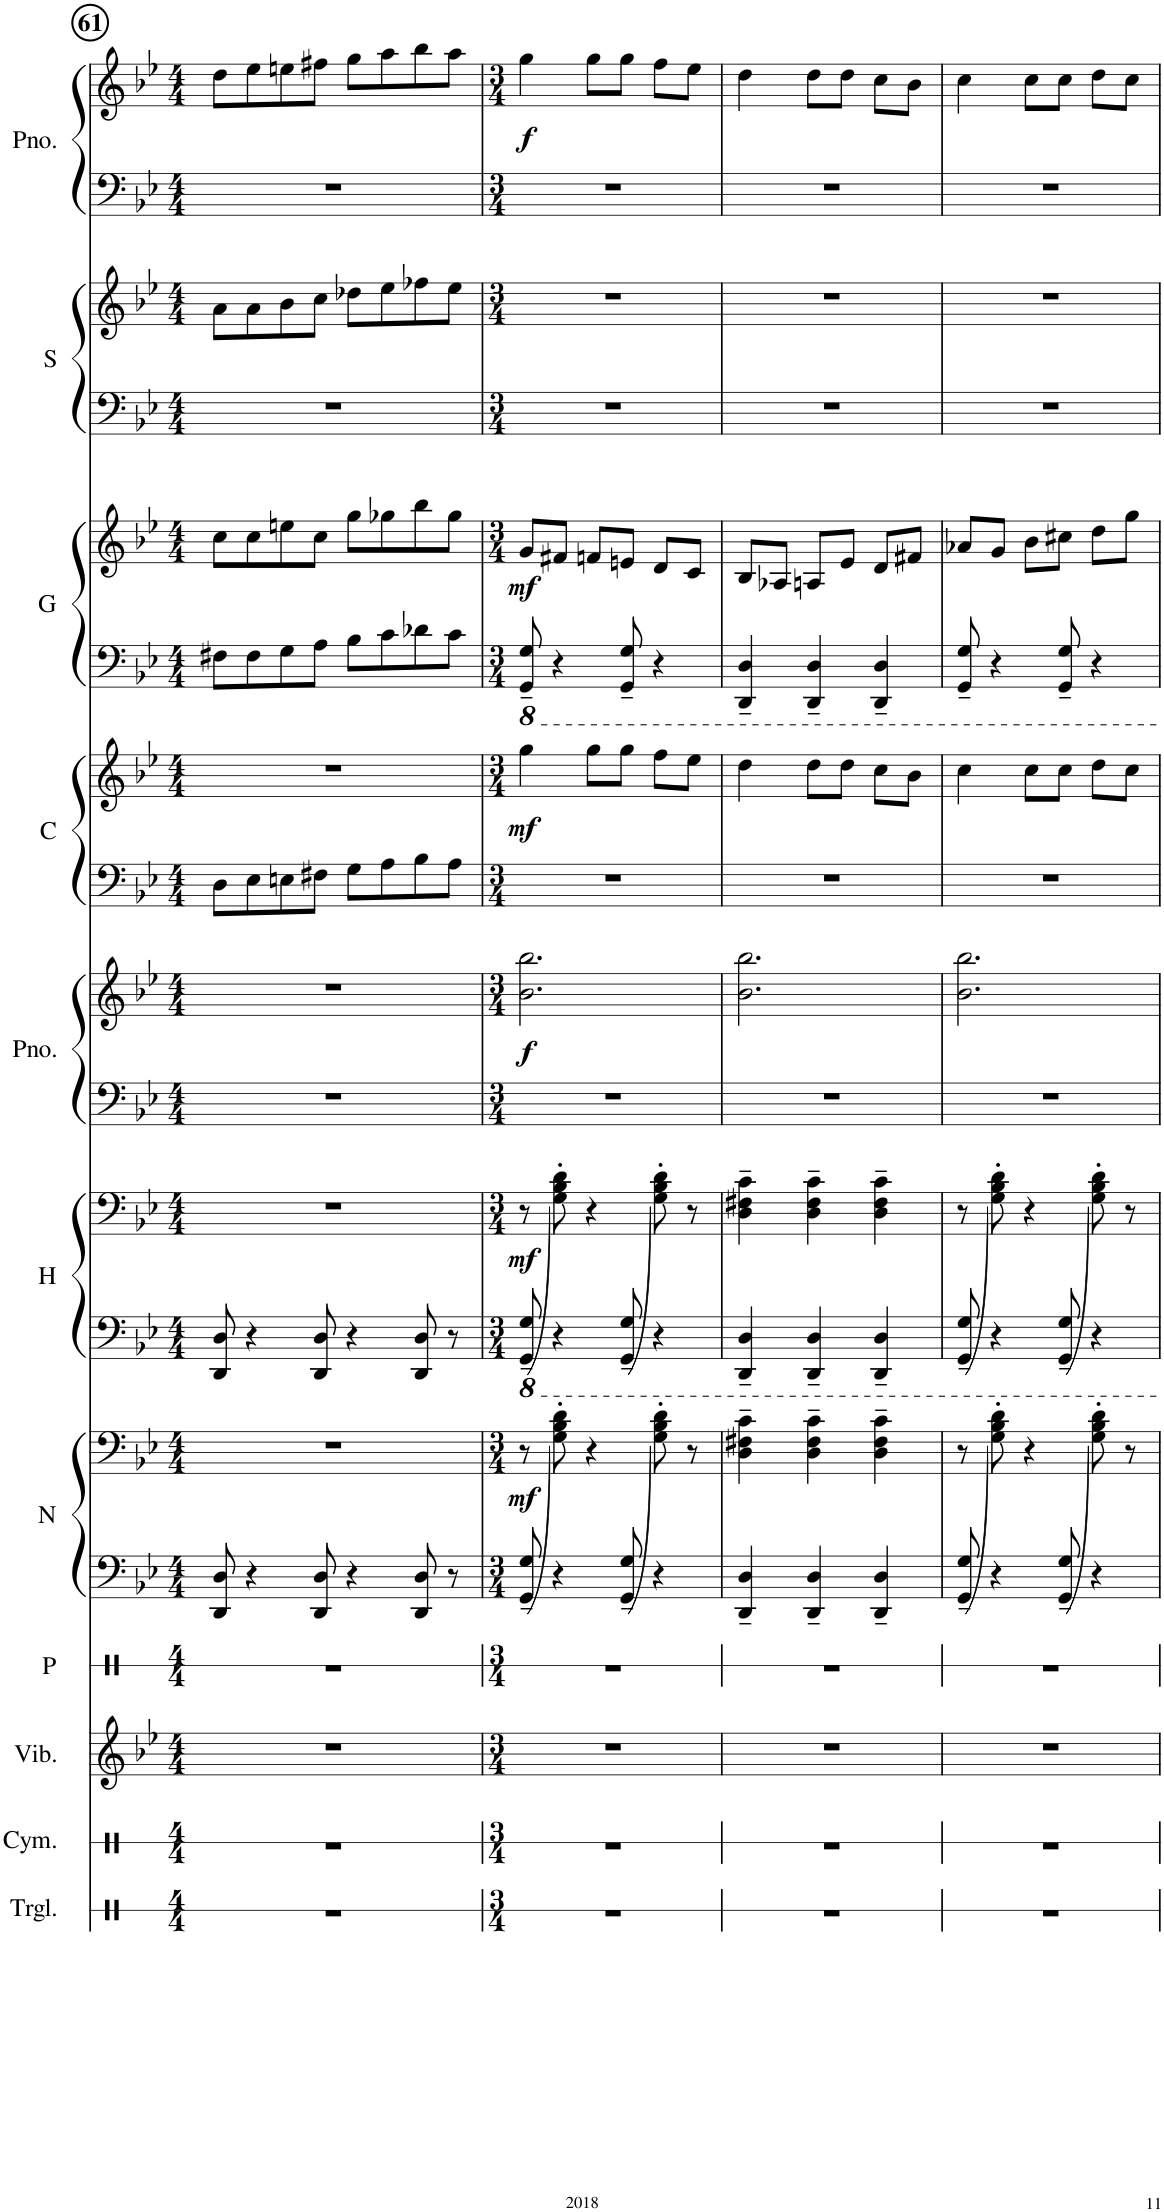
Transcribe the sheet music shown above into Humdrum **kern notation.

**kern	**kern	**kern	**kern	**kern	**kern	**dynam	**kern	**kern	**dynam	**kern	**kern	**dynam	**kern	**kern	**dynam	**kern	**kern	**dynam	**kern	**kern	**kern	**kern	**dynam
*part11	*part10	*part9	*part8	*part7	*part7	*part7	*part6	*part6	*part6	*part5	*part5	*part5	*part4	*part4	*part4	*part3	*part3	*part3	*part2	*part2	*part1	*part1	*part1
*staff18	*staff17	*staff16	*staff15	*staff14	*staff13	*staff13/14	*staff12	*staff11	*staff11/12	*staff10	*staff9	*staff9/10	*staff8	*staff7	*staff7/8	*staff6	*staff5	*staff5/6	*staff4	*staff3	*staff2	*staff1	*staff1/2
*I"Triangle	*I"Cymbal	*I"Vibraphone	*I"Panda	*I"Nate?	*	*	*I"Makeup Cake	*	*	*I"Piano	*	*	*I"Wyoming	*	*	*I"Dumb One	*	*	*I"SANTA!	*	*I"Piano	*	*
*I'Trgl.	*I'Cym.	*I'Vib.	*I'P	*I'N	*	*	*	*	*	*I'Pno.	*	*	*	*	*	*	*	*	*I'S	*	*I'Pno.	*	*
!!LO:PB:g=z
*clefX	*clefX	*clefG2	*clefX	*clefF4	*clefF4	*	*clefF4	*clefF4	*	*clefF4	*clefG2	*	*clefF4	*clefG2	*	*clefF4	*clefG2	*	*clefF4	*clefG2	*clefF4	*clefG2	*
*k[]	*k[]	*k[b-e-]	*k[]	*k[b-e-]	*k[b-e-]	*	*k[b-e-]	*k[b-e-]	*	*k[b-e-]	*k[b-e-]	*	*k[b-e-]	*k[b-e-]	*	*k[b-e-]	*k[b-e-]	*	*k[b-e-]	*k[b-e-]	*k[b-e-]	*k[b-e-]	*
*M4/4	*M4/4	*M4/4	*M4/4	*M4/4	*M4/4	*	*M4/4	*M4/4	*	*M4/4	*M4/4	*	*M4/4	*M4/4	*	*M4/4	*M4/4	*	*M4/4	*M4/4	*M4/4	*M4/4	*
=61	=61	=61	=61	=61	=61	=61	=61	=61	=61	=61	=61	=61	=61	=61	=61	=61	=61	=61	=61	=61	=61	=61	=61
1r	1r	1r	1r	8DD/ 8D/	1r	.	8DD/ 8D/	1r	.	1r	1r	.	8D\L	1r	.	8F#X\L	8cc\L	.	1r	8a\L	1r	8dd\L	.
.	.	.	.	4r	.	.	4r	.	.	.	.	.	8E-\	.	.	8F#\	8cc\	.	.	8a\	.	8ee-\	.
.	.	.	.	.	.	.	.	.	.	.	.	.	8En\	.	.	8G\	8een\	.	.	8b-\	.	8een\	.
.	.	.	.	8DD/ 8D/	.	.	8DD/ 8D/	.	.	.	.	.	8F#X\J	.	.	8A\J	8cc\J	.	.	8cc\J	.	8ff#X\J	.
.	.	.	.	4r	.	.	4r	.	.	.	.	.	8G\L	.	.	8B-\L	8gg\L	.	.	8dd-X\L	.	8gg\L	.
.	.	.	.	.	.	.	.	.	.	.	.	.	8A\	.	.	8c\	8gg-X\	.	.	8ee-\	.	8aa\	.
.	.	.	.	8DD/ 8D/	.	.	8DD/ 8D/	.	.	.	.	.	8B-\	.	.	8d-X\	8bb-\	.	.	8ff-X\	.	8bb-\	.
.	.	.	.	8r	.	.	8r	.	.	.	.	.	8A\J	.	.	8c\J	8gg-\J	.	.	8ee-\J	.	8aa\J	.
=62	=62	=62	=62	=62	=62	=62	=62	=62	=62	=62	=62	=62	=62	=62	=62	=62	=62	=62	=62	=62	=62	=62	=62
*M3/4	*M3/4	*M3/4	*M3/4	*M3/4	*M3/4	*	*M3/4	*M3/4	*	*M3/4	*M3/4	*	*M3/4	*M3/4	*	*M3/4	*M3/4	*	*M3/4	*M3/4	*M3/4	*M3/4	*
!	!	!	!	!	!	!LO:DY:b	!	!	!LO:DY:b	!	!	!LO:DY:b	!	!	!LO:DY:b	!	!	!LO:DY:b	!	!	!	!	!LO:DY:b
2.r	2.r	2.r	2.r	(8GG/~ 8G/~	8r	mf	(8GGG/~ 8GG/~	8r	mf	2.r	2.b-\ 2.bb-\	f	2.r	4gg\	mf	8GGG/~ 8GG/~	8g/L	mf	2.r	2.r	2.r	4gg\	f
.	.	.	.	4r	8G\' 8B-\' 8d\'	.	4r	8G\' 8B-\' 8d\'	.	.	.	.	.	.	.	4r	8f#X/J	.	.	.	.	.	.
.	.	.	.	.	4r	.	.	4r	.	.	.	.	.	8gg\L	.	.	8fn/L	.	.	.	.	8gg\L	.
.	.	.	.	(8GG/~ 8G/~	.	.	(8GGG/~ 8GG/~	.	.	.	.	.	.	8gg\J	.	8GGG/~ 8GG/~	8en/J	.	.	.	.	8gg\J	.
.	.	.	.	4r	8G\' 8B-\' 8d\'	.	4r	8G\' 8B-\' 8d\'	.	.	.	.	.	8ff\L	.	4r	8d/L	.	.	.	.	8ff\L	.
.	.	.	.	.	8r	.	.	8r	.	.	.	.	.	8ee-\J	.	.	8c/J	.	.	.	.	8ee-\J	.
=63	=63	=63	=63	=63	=63	=63	=63	=63	=63	=63	=63	=63	=63	=63	=63	=63	=63	=63	=63	=63	=63	=63	=63
2.r	2.r	2.r	2.r	4DD/~ 4D/~	4D\~ 4F#X\~ 4c\~	.	4DDD/~ 4DD/~	4D\~ 4F#X\~ 4c\~	.	2.r	2.b-\ 2.bb-\	.	2.r	4dd\	.	4DDD/~ 4DD/~	8B-/L	.	2.r	2.r	2.r	4dd\	.
.	.	.	.	.	.	.	.	.	.	.	.	.	.	.	.	.	8A-X/J	.	.	.	.	.	.
.	.	.	.	4DD/~ 4D/~	4D\~ 4F#\~ 4c\~	.	4DDD/~ 4DD/~	4D\~ 4F#\~ 4c\~	.	.	.	.	.	8dd\L	.	4DDD/~ 4DD/~	8An/L	.	.	.	.	8dd\L	.
.	.	.	.	.	.	.	.	.	.	.	.	.	.	8dd\J	.	.	8e-/J	.	.	.	.	8dd\J	.
.	.	.	.	4DD/~ 4D/~	4D\~ 4F#\~ 4c\~	.	4DDD/~ 4DD/~	4D\~ 4F#\~ 4c\~	.	.	.	.	.	8cc\L	.	4DDD/~ 4DD/~	8d/L	.	.	.	.	8cc\L	.
.	.	.	.	.	.	.	.	.	.	.	.	.	.	8b-\J	.	.	8f#X/J	.	.	.	.	8b-\J	.
=64	=64	=64	=64	=64	=64	=64	=64	=64	=64	=64	=64	=64	=64	=64	=64	=64	=64	=64	=64	=64	=64	=64	=64
2.r	2.r	2.r	2.r	8GG/~ 8G/~	8r	.	8GGG/~ 8GG/~	8r	.	2.r	2.b-\ 2.bb-\	.	2.r	4cc\	.	8GGG/~ 8GG/~	8a-X/L	.	2.r	2.r	2.r	4cc\	.
.	.	.	.	4r	8G\' 8B-\' 8d\')	.	4r	8G\' 8B-\' 8d\')	.	.	.	.	.	.	.	4r	8g/J	.	.	.	.	.	.
.	.	.	.	.	4r	.	.	4r	.	.	.	.	.	8cc\L	.	.	8b-\L	.	.	.	.	8cc\L	.
.	.	.	.	8GG/~ 8G/~	.	.	8GGG/~ 8GG/~	.	.	.	.	.	.	8cc\J	.	8GGG/~ 8GG/~	8cc#X\J	.	.	.	.	8cc\J	.
.	.	.	.	4r	8G\' 8B-\' 8d\')	.	4r	8G\' 8B-\' 8d\')	.	.	.	.	.	8dd\L	.	4r	8dd\L	.	.	.	.	8dd\L	.
.	.	.	.	.	8r	.	.	8r	.	.	.	.	.	8cc\J	.	.	8gg\J	.	.	.	.	8cc\J	.
=	=	=	=	=	=	=	=	=	=	=	=	=	=	=	=	=	=	=	=	=	=	=	=
*-	*-	*-	*-	*-	*-	*-	*-	*-	*-	*-	*-	*-	*-	*-	*-	*-	*-	*-	*-	*-	*-	*-	*-
